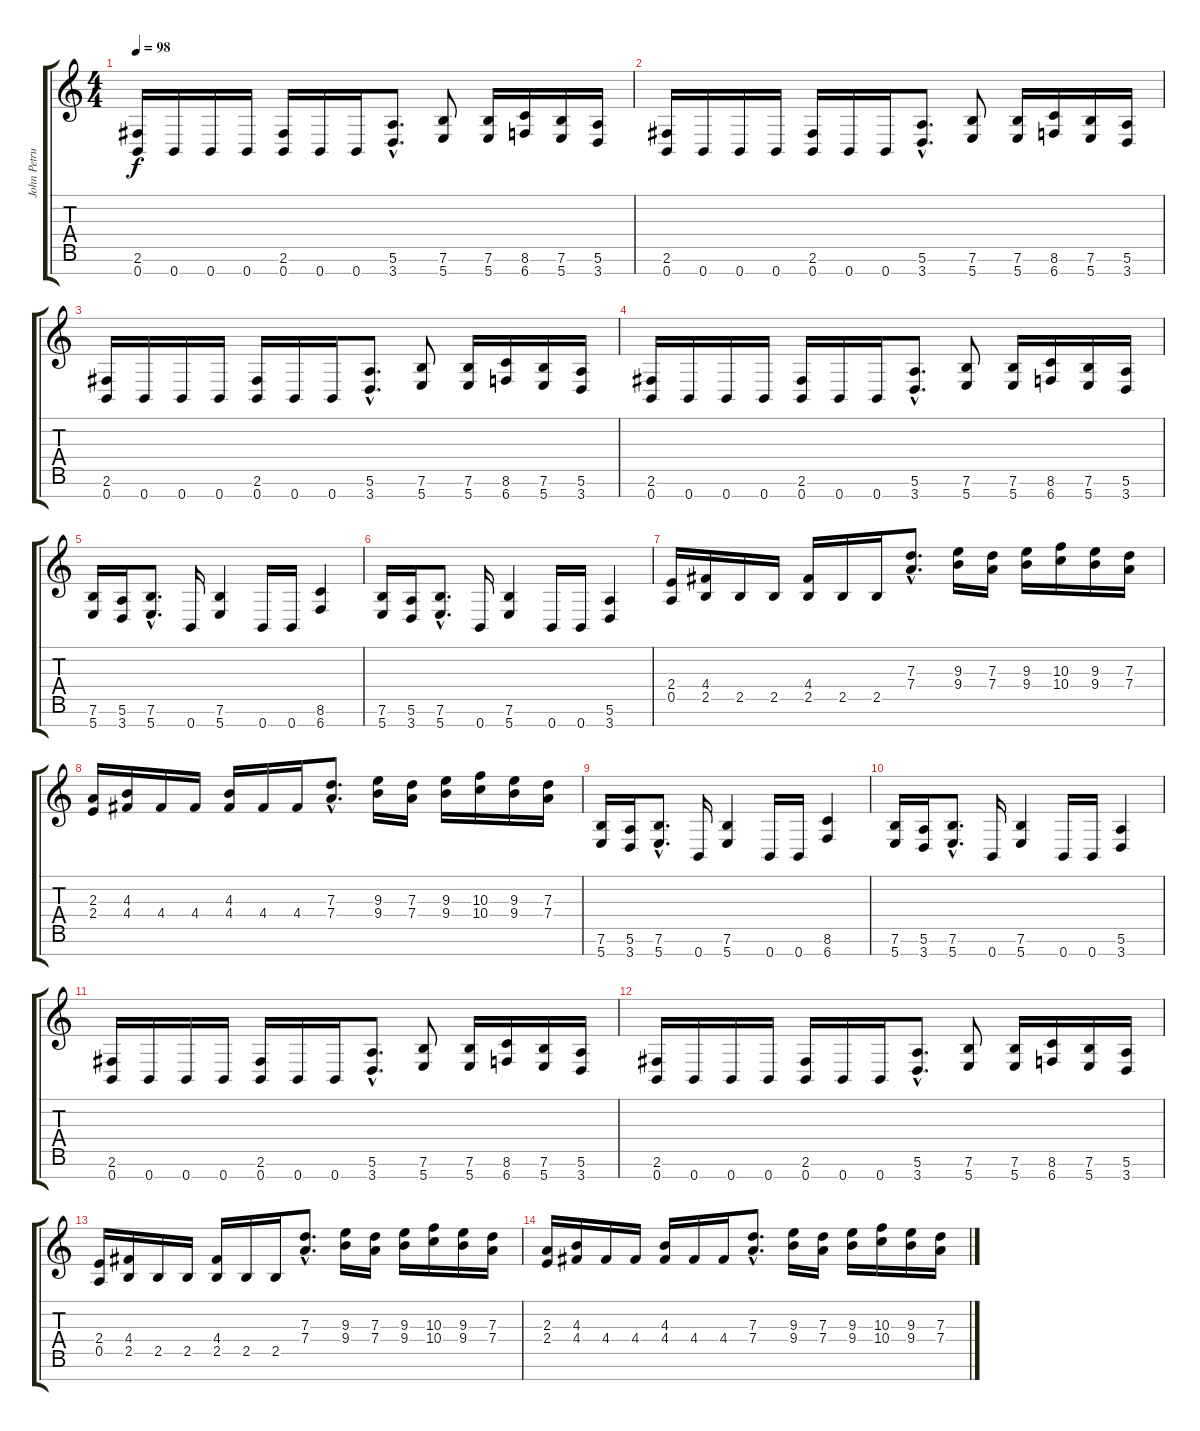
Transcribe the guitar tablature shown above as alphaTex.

\track ("John Petrucci" "John Petru") {instrument distortionguitar}
\staff {score tabs}
\tuning (E4 B3 G3 D3 A2 E2 B1) {hide}
\ts (4 4)
\tempo 98
\clef g2
\ks c
(2.6 0.7).16{dy f} 0.7.16 0.7.16 0.7.16 (2.6 0.7).16 0.7.16 0.7.16 (5.6{hac} 3.7{hac}).8{d} (7.6 5.7).8 (7.6 5.7).16 (8.6 6.7).16 (7.6 5.7).16 (5.6 3.7).16 |
(2.6 0.7).16 0.7.16 0.7.16 0.7.16 (2.6 0.7).16 0.7.16 0.7.16 (5.6{hac} 3.7{hac}).8{d} (7.6 5.7).8 (7.6 5.7).16 (8.6 6.7).16 (7.6 5.7).16 (5.6 3.7).16 |
(2.6 0.7).16 0.7.16 0.7.16 0.7.16 (2.6 0.7).16 0.7.16 0.7.16 (5.6{hac} 3.7{hac}).8{d} (7.6 5.7).8 (7.6 5.7).16 (8.6 6.7).16 (7.6 5.7).16 (5.6 3.7).16 |
(2.6 0.7).16 0.7.16 0.7.16 0.7.16 (2.6 0.7).16 0.7.16 0.7.16 (5.6{hac} 3.7{hac}).8{d} (7.6 5.7).8 (7.6 5.7).16 (8.6 6.7).16 (7.6 5.7).16 (5.6 3.7).16 |
(7.6 5.7).16 (5.6 3.7).16 (7.6{hac} 5.7{hac}).8{d} 0.7.16 (7.6 5.7).4 0.7.16 0.7.16 (8.6 6.7).4 |
(7.6 5.7).16 (5.6 3.7).16 (7.6{hac} 5.7{hac}).8{d} 0.7.16 (7.6 5.7).4 0.7.16 0.7.16 (5.6 3.7).4 |
(2.4 0.5).16 (4.4 2.5).16 2.5.16 2.5.16 (4.4 2.5).16 2.5.16 2.5.16 (7.3{hac} 7.4{hac}).8{d} (9.3 9.4).16 (7.3 7.4).16 (9.3 9.4).16 (10.3 10.4).16 (9.3 9.4).16 (7.3 7.4).16 |
(2.3 2.4).16 (4.3 4.4).16 4.4.16 4.4.16 (4.3 4.4).16 4.4.16 4.4.16 (7.3{hac} 7.4{hac}).8{d} (9.3 9.4).16 (7.3 7.4).16 (9.3 9.4).16 (10.3 10.4).16 (9.3 9.4).16 (7.3 7.4).16 |
(7.6 5.7).16 (5.6 3.7).16 (7.6{hac} 5.7{hac}).8{d} 0.7.16 (7.6 5.7).4 0.7.16 0.7.16 (8.6 6.7).4 |
(7.6 5.7).16 (5.6 3.7).16 (7.6{hac} 5.7{hac}).8{d} 0.7.16 (7.6 5.7).4 0.7.16 0.7.16 (5.6 3.7).4 |
(2.6 0.7).16 0.7.16 0.7.16 0.7.16 (2.6 0.7).16 0.7.16 0.7.16 (5.6{hac} 3.7{hac}).8{d} (7.6 5.7).8 (7.6 5.7).16 (8.6 6.7).16 (7.6 5.7).16 (5.6 3.7).16 |
(2.6 0.7).16 0.7.16 0.7.16 0.7.16 (2.6 0.7).16 0.7.16 0.7.16 (5.6{hac} 3.7{hac}).8{d} (7.6 5.7).8 (7.6 5.7).16 (8.6 6.7).16 (7.6 5.7).16 (5.6 3.7).16 |
(2.4 0.5).16 (4.4 2.5).16 2.5.16 2.5.16 (4.4 2.5).16 2.5.16 2.5.16 (7.3{hac} 7.4{hac}).8{d} (9.3 9.4).16 (7.3 7.4).16 (9.3 9.4).16 (10.3 10.4).16 (9.3 9.4).16 (7.3 7.4).16 |
(2.3 2.4).16 (4.3 4.4).16 4.4.16 4.4.16 (4.3 4.4).16 4.4.16 4.4.16 (7.3{hac} 7.4{hac}).8{d} (9.3 9.4).16 (7.3 7.4).16 (9.3 9.4).16 (10.3 10.4).16 (9.3 9.4).16 (7.3 7.4).16
